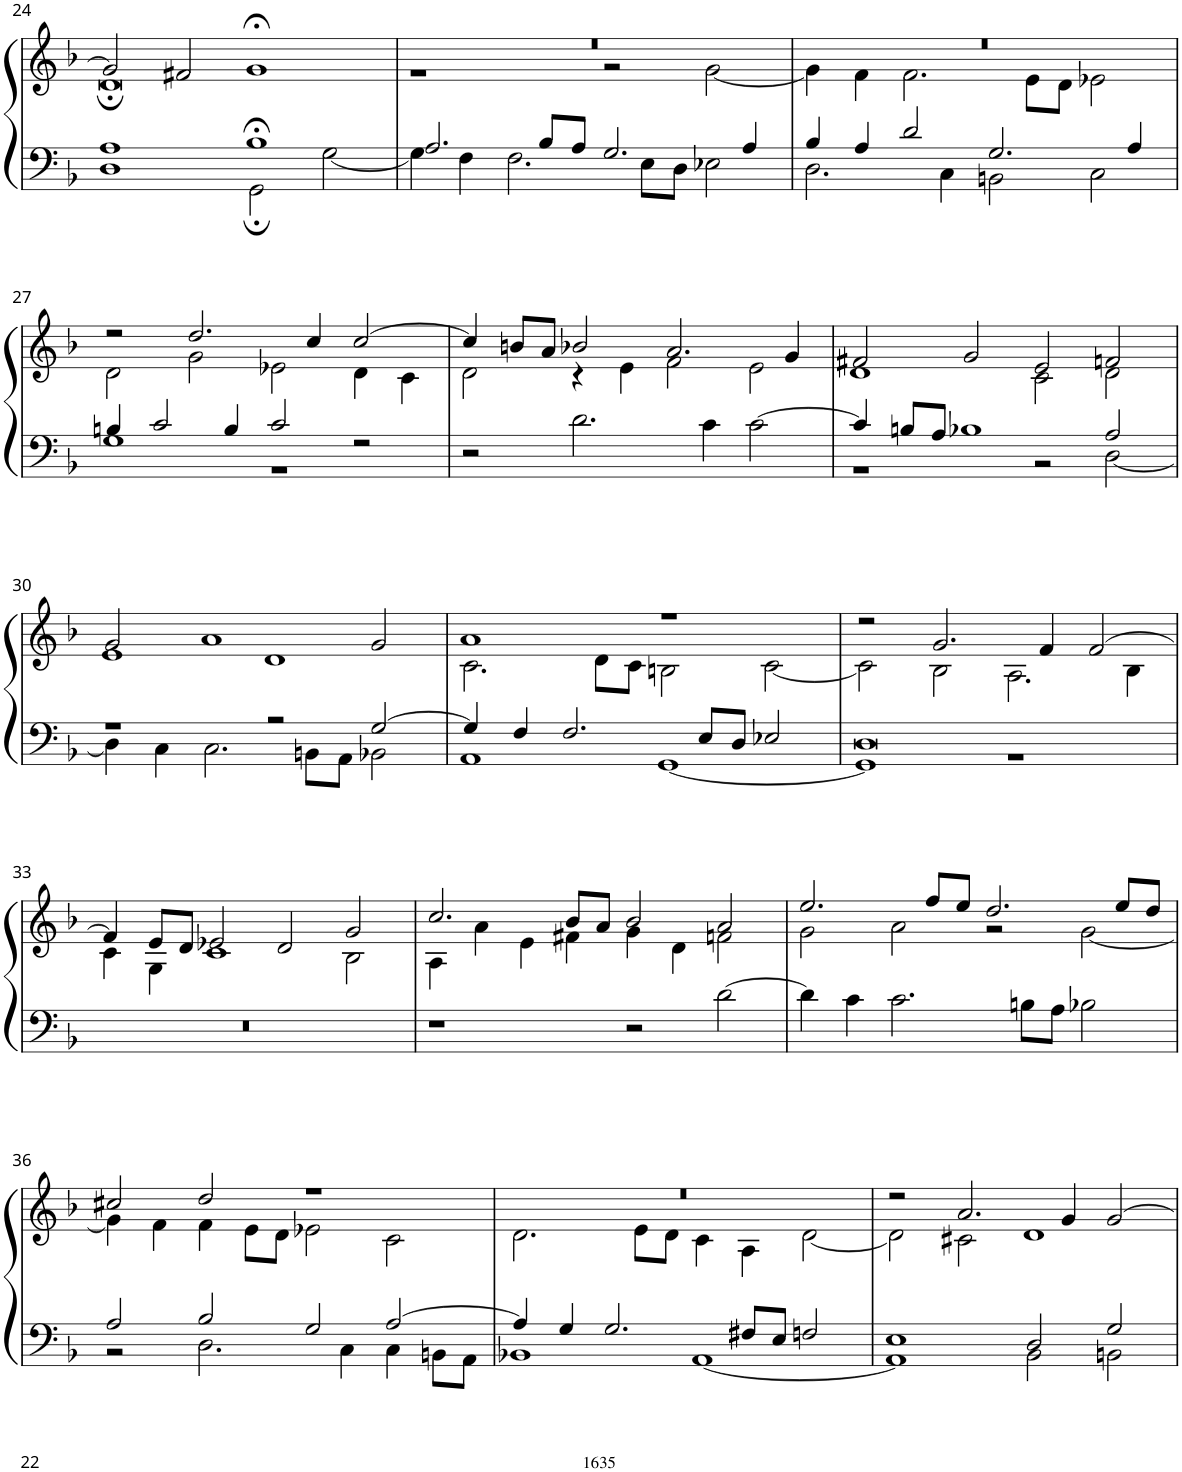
**kern	**kern
*part1	*part1
*staff2	*staff1
*I"Organ	*
*I'Org.	*
!!LO:PB:g=z
*clefF4	*clefG2
*k[b-]	*k[b-]
*M4/2	*M4/2
=24	=24
*^	*^
1A	1D	2g/]	0d;
.	.	2f#X/	.
1B-;<	2GG;\	1g;<	.
.	[2G\	.	.
=25	=25	=25	=25
2.A/	4G\]	0r	1r
.	4F\	.	.
.	2.F\	.	.
8B-/L	.	.	.
8A/J	.	.	.
2.G/	.	.	2r
.	8E\L	.	.
.	8D\J	.	.
.	2E-X\	.	[2g\
4A/	.	.	.
=26	=26	=26	=26
4B-/	2.D\	0r	4g\]
4A/	.	.	4f\
2d/	.	.	2.f\
.	4C\	.	.
2.G/	2BBn\	.	.
.	.	.	8e\L
.	.	.	8d\J
.	2C\	.	2e-X\
4A/	.	.	.
!!LO:LB:g=z	!!
=27	=27	=27	=27
4Bn/	1G	2r	2d\
2c/	.	.	.
.	.	2.dd/	2g\
4B/	.	.	.
2c/	1r	.	2e-X\
.	.	4cc/	.
2r	.	[2cc/	4d\
.	.	.	4c\
*v	*v	*	*
=28	=28	=28
2r	4cc/]	2d\
.	8bn/L	.
.	8a/J	.
2.d\	2b-X/	4r
.	.	4e\
.	2.a/	2f\
4c\	.	.
[2c\	.	2e\
.	4g/	.
=29	=29	=29
*^	*	*
4c/]	1r	2f#X/	1d
8Bn/L	.	.	.
8A/J	.	.	.
1B-X	.	2g/	.
.	2r	2e/	2c\
2A/	[2D\	2fn/	2d\
!!LO:LB:g=z	!!
=30	=30	=30	=30
1r	4D\]	2g/	1e
.	4C\	.	.
.	2.C\	1a	.
2r	.	.	1d
.	8BBn\L	.	.
.	8AA\J	.	.
[2G/	2BB-X\	2g/	.
=31	=31	=31	=31
4G/]	1AA	1a	2.c\
4F/	.	.	.
2.F/	.	.	.
.	.	.	8d\L
.	.	.	8c\J
.	[1GG	1r	2Bn\
8E/L	.	.	.
8D/J	.	.	.
2E-X/	.	.	[2c\
=32	=32	=32	=32
0D	1GG]	2r	2c\]
.	.	2.g/	2B-\
.	1r	.	2.A\
.	.	4f/	.
.	.	[2f/	.
.	.	.	4B-\
*v	*v	*	*
!!LO:LB:g=z	!!
=33	=33	=33
0r	4f/]	4c\
.	8e/L	4G\
.	8d/J	.
.	2e-X/	1c
.	2d/	.
.	2g/	2B-\
=34	=34	=34
1r	2.cc/	4A\
.	.	4a\
.	.	4e\
.	8b-/L	4f#X\
.	8a/J	.
2r	2b-/	4g\
.	.	4d\
[2d\	2a/	2fn\
=35	=35	=35
4d\]	2.ee/	2g\
4c\	.	.
2.c\	.	2a\
.	8ff/L	.
.	8ee/J	.
.	2.dd/	2r
8Bn\L	.	.
8A\J	.	.
2B-X\	.	[2g\
.	8ee/L	.
.	8dd/J	.
!!LO:LB:g=z	!!
=36	=36	=36
*^	*	*
2A/	2r	2cc#X/	4g\]
.	.	.	4f\
2B-/	2.D\	2dd/	4f\
.	.	.	8e\L
.	.	.	8d\J
2G/	.	1r	2e-X\
.	4C\	.	.
[2A/	4C\	.	2c\
.	8BBn\L	.	.
.	8AA\J	.	.
=37	=37	=37	=37
4A/]	1BB-X	0r	2.d\
4G/	.	.	.
2.G/	.	.	.
.	.	.	8e\L
.	.	.	8d\J
.	[1AA	.	4c\
8F#X/L	.	.	4A\
8E/J	.	.	.
2Fn/	.	.	[2d\
=38	=38	=38	=38
1E	1AA]	2r	2d\]
.	.	2.a/	2c#X\
2D/	2BB-\	.	1d
.	.	4g/	.
2G/	2BBn\	[2g/	.
*v	*v	*	*
*	*v	*v
=	=
*-	*-
